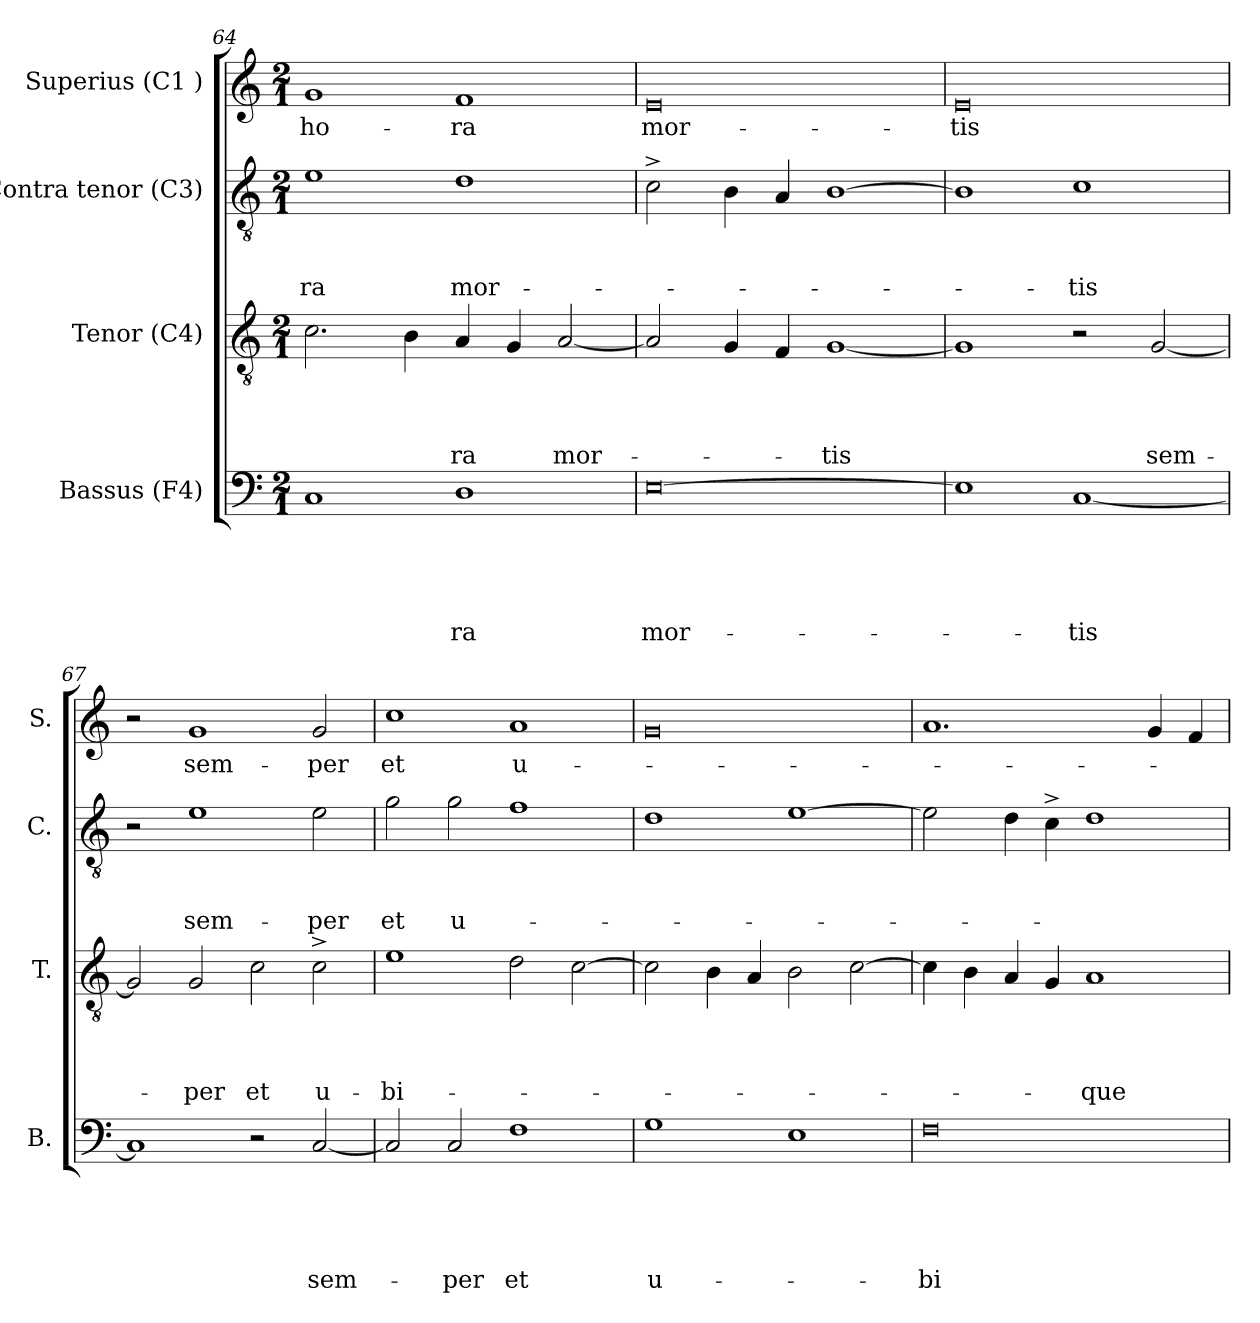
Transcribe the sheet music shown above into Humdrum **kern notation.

**kern	**text	**text	**text	**text	**text	**kern	**text	**text	**text	**text	**kern	**text	**text	**text	**kern	**text
*part4	*part4	*part4	*part4	*part4	*part4	*part3	*part3	*part3	*part3	*part3	*part2	*part2	*part2	*part2	*part1	*part1
*staff4	*staff4	*staff4	*staff4	*staff4	*staff4	*staff3	*staff3	*staff3	*staff3	*staff3	*staff2	*staff2	*staff2	*staff2	*staff1	*staff1
*I"Bassus (F4)	*	*	*	*	*	*I"Tenor (C4)	*	*	*	*	*I"Contra tenor (C3)	*	*	*	*I"Superius (C1 )	*
*I'B.	*	*	*	*	*	*I'T.	*	*	*	*	*I'C.	*	*	*	*I'S.	*
*clefF4	*	*	*	*	*	*clefGv2	*	*	*	*	*clefGv2	*	*	*	*clefG2	*
*k[]	*	*	*	*	*	*k[]	*	*	*	*	*k[]	*	*	*	*k[]	*
*C:	*	*	*	*	*	*C:	*	*	*	*	*C:	*	*	*	*C:	*
*M2/1	*	*	*	*	*	*M2/1	*	*	*	*	*M2/1	*	*	*	*M2/1	*
=64	=64	=64	=64	=64	=64	=64	=64	=64	=64	=64	=64	=64	=64	=64	=64	=64
!	!	!	!	!	!	!	!	!	!	!	!	!	!	!LO:LY:b	!	!LO:LY:b
1C	.	.	.	.	.	2.c\	.	.	.	.	1e	.	.	-ra	1g	ho-
.	.	.	.	.	.	4B\	.	.	.	.	.	.	.	.	.	.
!	!	!	!	!	!LO:LY:b	!	!	!	!	!LO:LY:b	!	!	!	!LO:LY:b	!	!LO:LY:b
1D	.	.	.	.	-ra	4A/	.	.	.	-ra	1d	.	.	mor-	1f	-ra
.	.	.	.	.	.	4G/	.	.	.	.	.	.	.	.	.	.
!	!	!	!	!	!	!	!	!	!	!LO:LY:b	!	!	!	!	!	!
.	.	.	.	.	.	[<2A/	.	.	.	mor-	.	.	.	.	.	.
!!LO:LB:g=z
=65	=65	=65	=65	=65	=65	=65	=65	=65	=65	=65	=65	=65	=65	=65	=65	=65
!	!	!	!	!	!LO:LY:b	!	!	!	!	!	!	!	!	!	!	!LO:LY:b
[>0E	.	.	.	.	mor-	2A/]	.	.	.	.	2c^>\	.	.	.	0e	mor-
.	.	.	.	.	.	4G/	.	.	.	.	4B\	.	.	.	.	.
.	.	.	.	.	.	4F/	.	.	.	.	4A/	.	.	.	.	.
!	!	!	!	!	!	!	!	!	!	!LO:LY:b	!	!	!	!	!	!
.	.	.	.	.	.	[<1G	.	.	.	-tis	[>1B	.	.	.	.	.
=66	=66	=66	=66	=66	=66	=66	=66	=66	=66	=66	=66	=66	=66	=66	=66	=66
!	!	!	!	!	!	!	!	!	!	!	!	!	!	!	!	!LO:LY:b:rj
1E]	.	.	.	.	.	1G]	.	.	.	.	1B]	.	.	.	0e	-tis
!	!	!	!	!	!LO:LY:b	!	!	!	!	!	!	!	!	!LO:LY:b	!	!
[<1C	.	.	.	.	-tis	2r	.	.	.	.	1c	.	.	-tis	.	.
!	!	!	!	!	!	!	!	!	!	!LO:LY:b	!	!	!	!	!	!
.	.	.	.	.	.	[<2G/	.	.	.	sem-	.	.	.	.	.	.
=67	=67	=67	=67	=67	=67	=67	=67	=67	=67	=67	=67	=67	=67	=67	=67	=67
1C]	.	.	.	.	.	2G/]	.	.	.	.	2r	.	.	.	2r	.
!	!	!	!	!	!	!	!	!	!	!LO:LY:b	!	!	!	!LO:LY:b	!	!LO:LY:b
.	.	.	.	.	.	2G/	.	.	.	-per	1e	.	.	sem-	1g	sem-
!	!	!	!	!	!	!	!	!	!	!LO:LY:b	!	!	!	!	!	!
2r	.	.	.	.	.	2c\	.	.	.	et	.	.	.	.	.	.
!	!	!	!	!	!LO:LY:b	!	!	!	!	!LO:LY:b	!	!	!	!LO:LY:b	!	!LO:LY:b
[<2C/	.	.	.	.	sem-	2c^>\	.	.	.	u-	2e\	.	.	-per	2g/	-per
=68	=68	=68	=68	=68	=68	=68	=68	=68	=68	=68	=68	=68	=68	=68	=68	=68
!	!	!	!	!	!	!	!	!	!	!LO:LY:b	!	!	!	!LO:LY:b	!	!LO:LY:b
2C/]	.	.	.	.	.	1e	.	.	.	-bi-	2g\	.	.	et	1cc	et
!	!	!	!	!	!LO:LY:b	!	!	!	!	!	!	!	!	!LO:LY:b	!	!
2C/	.	.	.	.	-per	.	.	.	.	.	2g\	.	.	u-	.	.
!	!	!	!	!	!LO:LY:b	!	!	!	!	!	!	!	!	!	!	!LO:LY:b:rj
1F	.	.	.	.	et	2d\	.	.	.	.	1f	.	.	.	1a	u-
.	.	.	.	.	.	[<2c\	.	.	.	.	.	.	.	.	.	.
!!LO:LB:g=z
=69	=69	=69	=69	=69	=69	=69	=69	=69	=69	=69	=69	=69	=69	=69	=69	=69
!	!	!	!	!	!LO:LY:b:rj	!	!	!	!	!	!	!	!	!	!	!
1G	.	.	.	.	u-	2c\]	.	.	.	.	1d	.	.	.	0g	.
.	.	.	.	.	.	4B\	.	.	.	.	.	.	.	.	.	.
.	.	.	.	.	.	4A/	.	.	.	.	.	.	.	.	.	.
1E	.	.	.	.	.	2B\	.	.	.	.	[>1e	.	.	.	.	.
.	.	.	.	.	.	[>2c\	.	.	.	.	.	.	.	.	.	.
=70	=70	=70	=70	=70	=70	=70	=70	=70	=70	=70	=70	=70	=70	=70	=70	=70
!	!	!	!	!	!LO:LY:b:rj	!	!	!	!	!	!	!	!	!	!	!
0F	.	.	.	.	-bi-	4c\]	.	.	.	.	2e\]	.	.	.	1.a	.
.	.	.	.	.	.	4B\	.	.	.	.	.	.	.	.	.	.
.	.	.	.	.	.	4A/	.	.	.	.	4d\	.	.	.	.	.
.	.	.	.	.	.	4G/	.	.	.	.	4c^>\	.	.	.	.	.
!	!	!	!	!	!	!	!	!	!	!LO:LY:b	!	!	!	!	!	!
.	.	.	.	.	.	1A	.	.	.	-que	1d	.	.	.	.	.
.	.	.	.	.	.	.	.	.	.	.	.	.	.	.	4g/	.
.	.	.	.	.	.	.	.	.	.	.	.	.	.	.	4f/	.
=	=	=	=	=	=	=	=	=	=	=	=	=	=	=	=	=
*-	*-	*-	*-	*-	*-	*-	*-	*-	*-	*-	*-	*-	*-	*-	*-	*-
